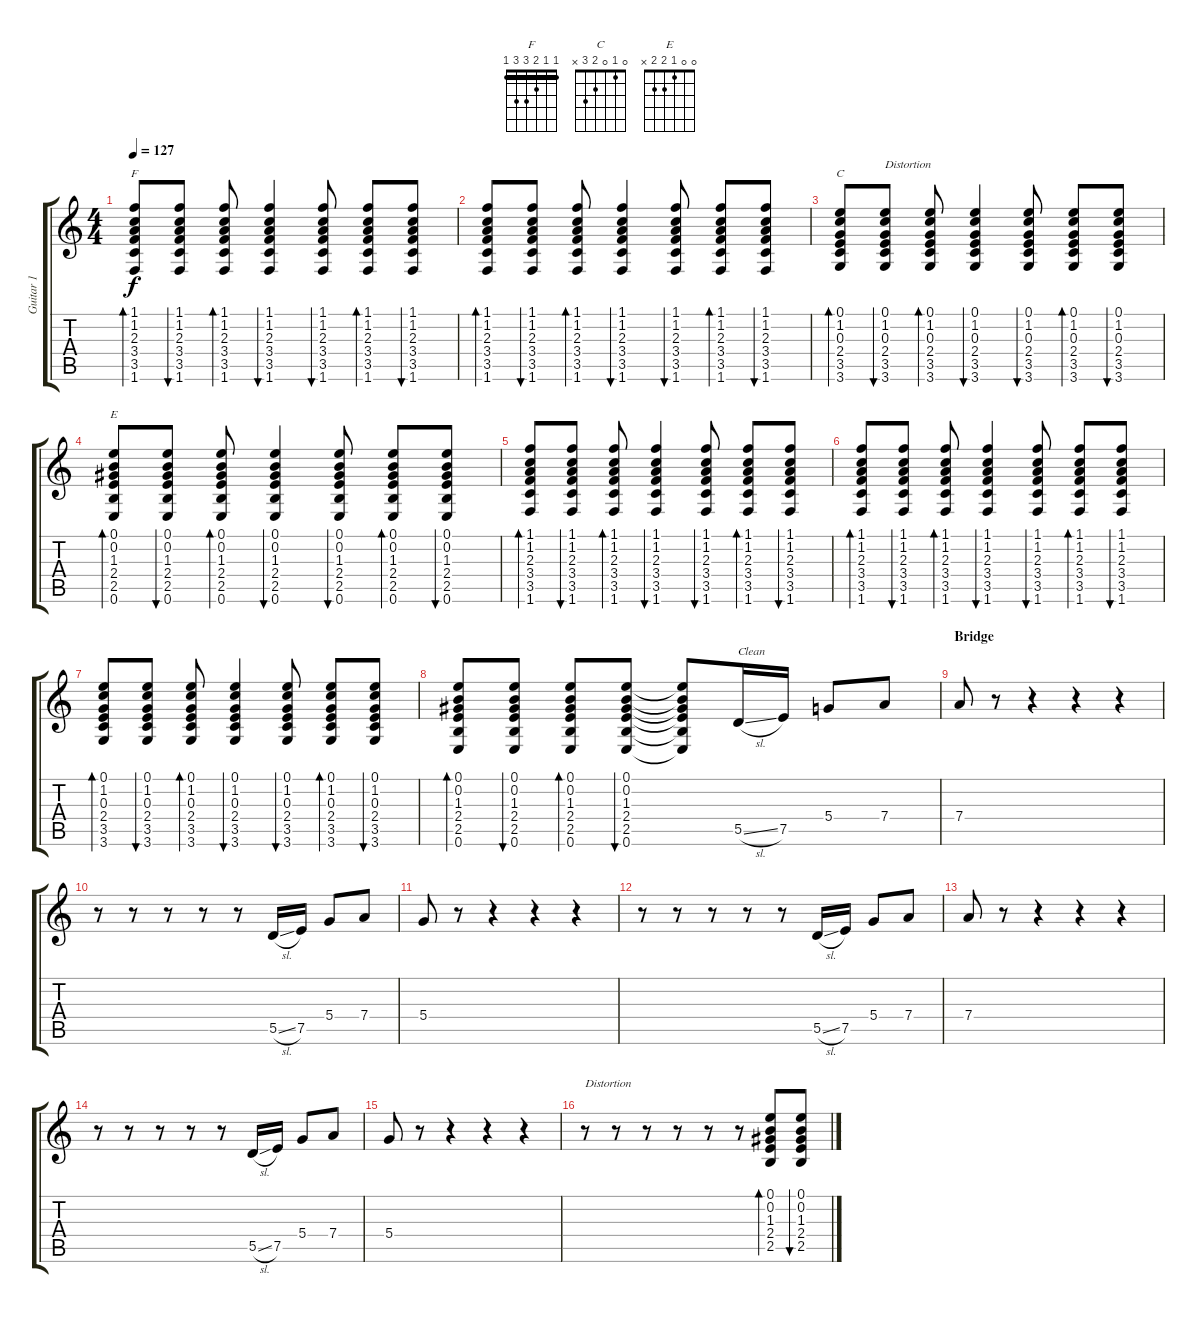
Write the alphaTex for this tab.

\track ("Guitar 1" "Guitar 1") {instrument electricguitarjazz}
\staff {score tabs}
\tuning (E4 B3 G3 D3 A2 E2) {hide}
\chord ("F" 1 1 2 3 3 1) {barre 1}
\chord ("C" 0 1 0 2 3 x)
\chord ("E" 0 0 1 2 2 x)
\ts (4 4)
\tempo 127
\clef g2
\ks c
(1.1 1.2 2.3 3.4 3.5 1.6).8{bd 30 ch "F" dy f} (1.1 1.2 2.3 3.4 3.5 1.6).8{bu 30} (1.1 1.2 2.3 3.4 3.5 1.6).8{bd 30} (1.1 1.2 2.3 3.4 3.5 1.6).4{bu 30} (1.1 1.2 2.3 3.4 3.5 1.6).8{bu 30} (1.1 1.2 2.3 3.4 3.5 1.6).8{bd 30} (1.1 1.2 2.3 3.4 3.5 1.6).8{bu 30} |
(1.1 1.2 2.3 3.4 3.5 1.6).8{bd 30} (1.1 1.2 2.3 3.4 3.5 1.6).8{bu 30} (1.1 1.2 2.3 3.4 3.5 1.6).8{bd 30} (1.1 1.2 2.3 3.4 3.5 1.6).4{bu 30} (1.1 1.2 2.3 3.4 3.5 1.6).8{bu 30} (1.1 1.2 2.3 3.4 3.5 1.6).8{bd 30} (1.1 1.2 2.3 3.4 3.5 1.6).8{bu 30} |
(0.1 1.2 0.3 2.4 3.5 3.6).8{bd 30 ch "C" volume 9 instrument overdrivenguitar} (0.1 1.2 0.3 2.4 3.5 3.6).8{bu 30 txt "Distortion"} (0.1 1.2 0.3 2.4 3.5 3.6).8{bd 30} (0.1 1.2 0.3 2.4 3.5 3.6).4{bu 30} (0.1 1.2 0.3 2.4 3.5 3.6).8{bu 30} (0.1 1.2 0.3 2.4 3.5 3.6).8{bd 30} (0.1 1.2 0.3 2.4 3.5 3.6).8{bu 30} |
(0.1 0.2 1.3 2.4 2.5 0.6).8{bd 30 ch "E"} (0.1 0.2 1.3 2.4 2.5 0.6).8{bu 30} (0.1 0.2 1.3 2.4 2.5 0.6).8{bd 30} (0.1 0.2 1.3 2.4 2.5 0.6).4{bu 30} (0.1 0.2 1.3 2.4 2.5 0.6).8{bu 30} (0.1 0.2 1.3 2.4 2.5 0.6).8{bd 30} (0.1 0.2 1.3 2.4 2.5 0.6).8{bu 30} |
(1.1 1.2 2.3 3.4 3.5 1.6).8{bd 30} (1.1 1.2 2.3 3.4 3.5 1.6).8{bu 30} (1.1 1.2 2.3 3.4 3.5 1.6).8{bd 30} (1.1 1.2 2.3 3.4 3.5 1.6).4{bu 30} (1.1 1.2 2.3 3.4 3.5 1.6).8{bu 30} (1.1 1.2 2.3 3.4 3.5 1.6).8{bd 30} (1.1 1.2 2.3 3.4 3.5 1.6).8{bu 30} |
(1.1 1.2 2.3 3.4 3.5 1.6).8{bd 30} (1.1 1.2 2.3 3.4 3.5 1.6).8{bu 30} (1.1 1.2 2.3 3.4 3.5 1.6).8{bd 30} (1.1 1.2 2.3 3.4 3.5 1.6).4{bu 30} (1.1 1.2 2.3 3.4 3.5 1.6).8{bu 30} (1.1 1.2 2.3 3.4 3.5 1.6).8{bd 30} (1.1 1.2 2.3 3.4 3.5 1.6).8{bu 30} |
(0.1 1.2 0.3 2.4 3.5 3.6).8{bd 30 volume 9 instrument overdrivenguitar} (0.1 1.2 0.3 2.4 3.5 3.6).8{bu 30} (0.1 1.2 0.3 2.4 3.5 3.6).8{bd 30} (0.1 1.2 0.3 2.4 3.5 3.6).4{bu 30} (0.1 1.2 0.3 2.4 3.5 3.6).8{bu 30} (0.1 1.2 0.3 2.4 3.5 3.6).8{bd 30} (0.1 1.2 0.3 2.4 3.5 3.6).8{bu 30} |
(0.1 0.2 1.3 2.4 2.5 0.6).8{bd 30} (0.1 0.2 1.3 2.4 2.5 0.6).8{bu 30} (0.1 0.2 1.3 2.4 2.5 0.6).8{bd 30} (0.1 0.2 1.3 2.4 2.5 0.6).8{bu 30} (0.1{t} 0.2{t} 1.3{t} 2.4{t} 2.5{t} 0.6{t}).8 5.5{sl}.16{txt "Clean" volume 10 instrument electricguitarjazz} 7.5.16 5.4.8 7.4.8 |
\section ("" "Bridge")
7.4.8 r.8 r.4 r.4 r.4 |
r.8 r.8 r.8 r.8 r.8 5.5{sl}.16 7.5.16 5.4.8 7.4.8 |
5.4.8 r.8 r.4 r.4 r.4 |
r.8 r.8 r.8 r.8 r.8 5.5{sl}.16 7.5.16 5.4.8 7.4.8 |
7.4.8 r.8 r.4 r.4 r.4 |
r.8 r.8 r.8 r.8 r.8 5.5{sl}.16 7.5.16 5.4.8 7.4.8 |
5.4.8 r.8 r.4 r.4 r.4 |
r.8{txt "Distortion"} r.8 r.8 r.8 r.8 r.8 (0.1 0.2 1.3 2.4 2.5).8{bd 30 volume 9 instrument overdrivenguitar} (0.1 0.2 1.3 2.4 2.5).8{bu 30}
